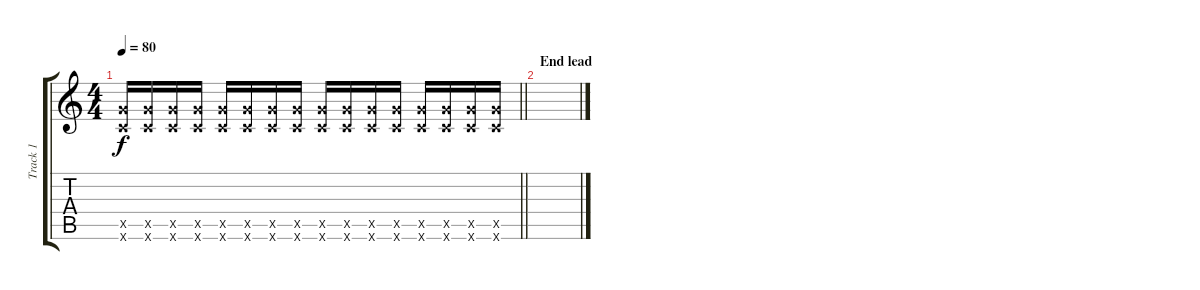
\track ("Track 1" "Track 1") {instrument electricguitarclean}
\staff {score tabs}
\tuning (E4 B3 G3 D3 A2 E2) {hide}
\ts (4 4)
\tempo 80
\clef g2
\barLineRight lightlight
\ks c
(10.5{x} 8.6{x}).16{dy f} (10.5{x} 8.6{x}).16 (10.5{x} 8.6{x}).16 (10.5{x} 8.6{x}).16 (10.5{x} 8.6{x}).16 (10.5{x} 8.6{x}).16 (10.5{x} 8.6{x}).16 (10.5{x} 8.6{x}).16 (10.5{x} 8.6{x}).16 (10.5{x} 8.6{x}).16 (10.5{x} 8.6{x}).16 (10.5{x} 8.6{x}).16 (10.5{x} 8.6{x}).16 (10.5{x} 8.6{x}).16 (10.5{x} 8.6{x}).16 (10.5{x} 8.6{x}).16 |
\section ("" "End lead")
